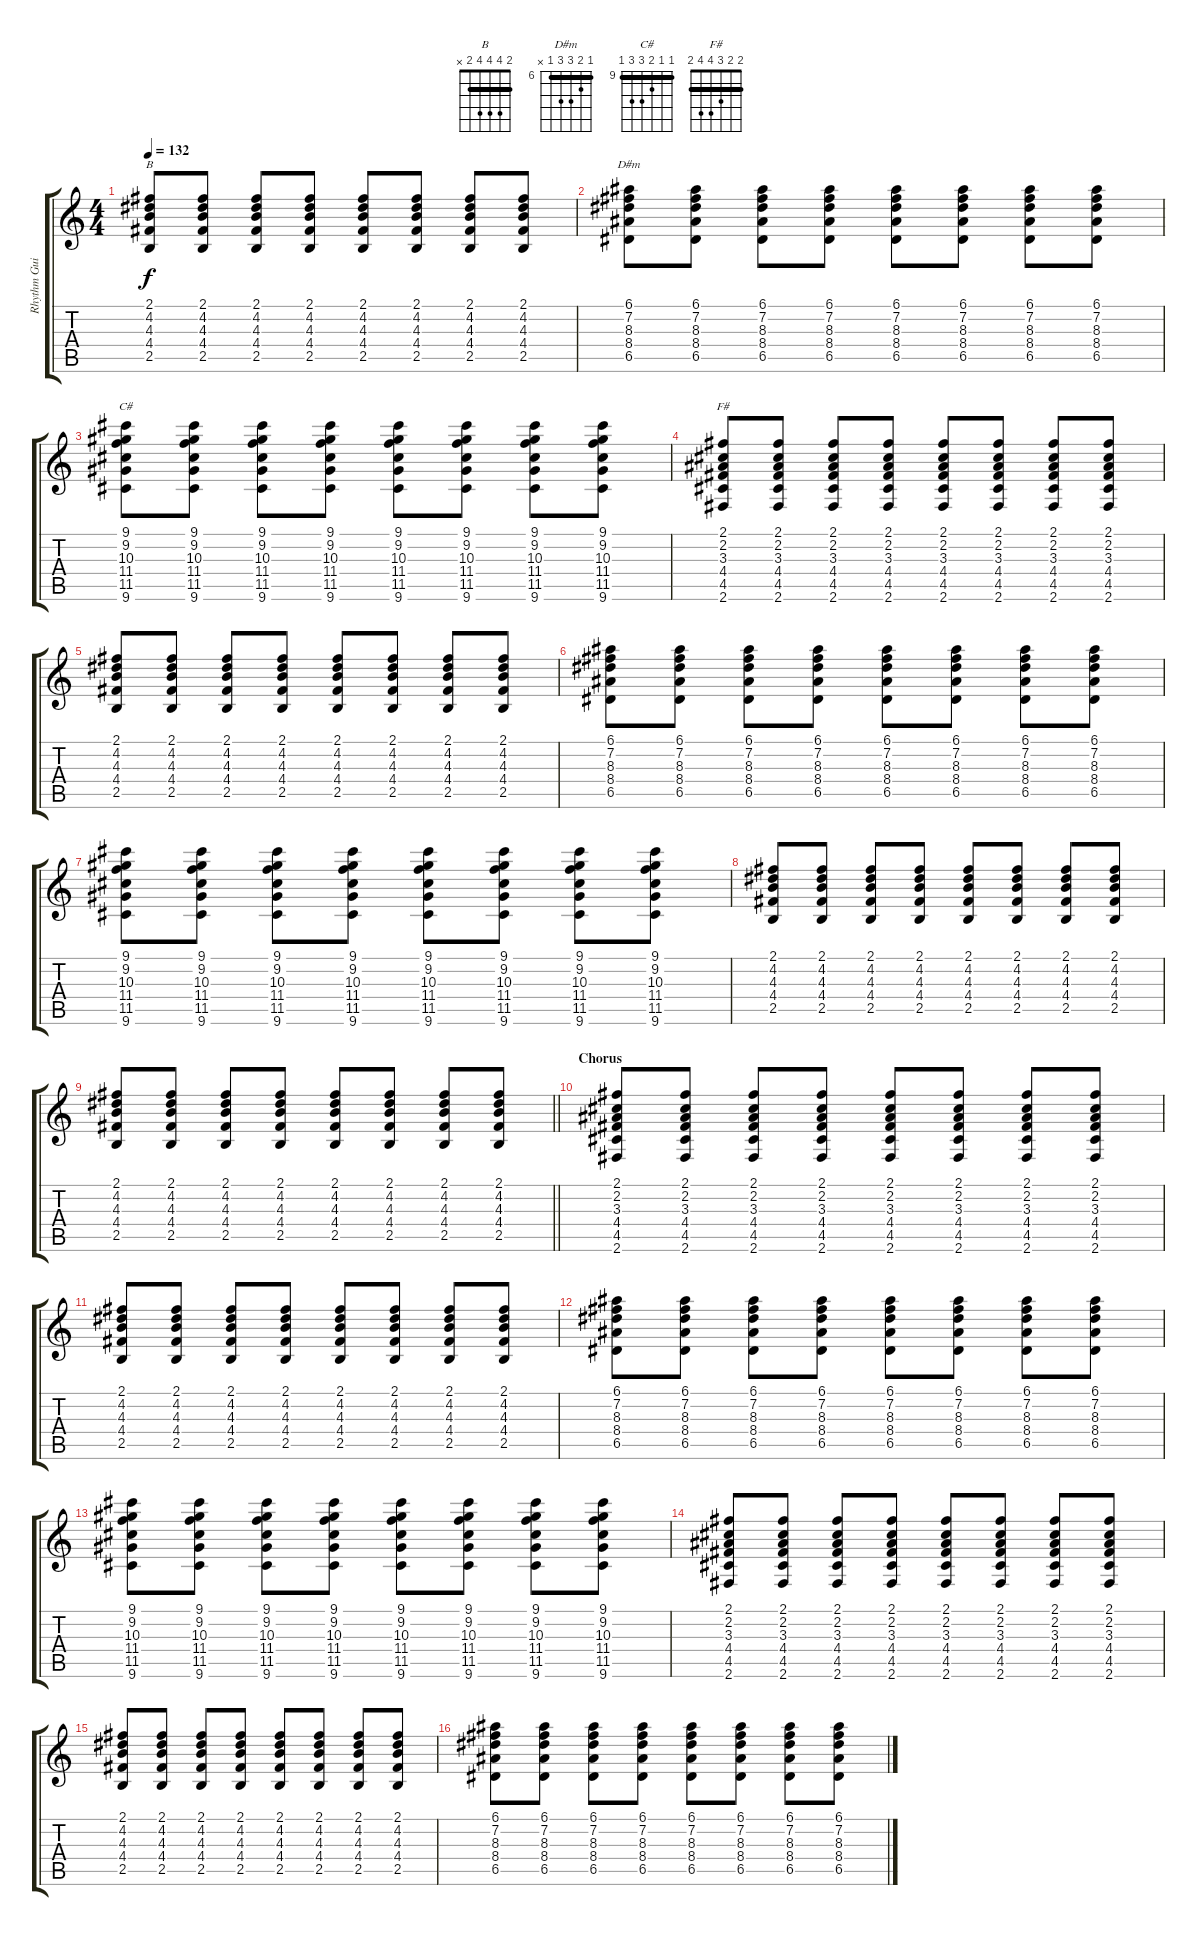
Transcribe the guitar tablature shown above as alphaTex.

\track ("Rhythm Guitar" "Rhythm Gui") {instrument acousticguitarsteel}
\staff {score tabs}
\tuning (E4 B3 G3 D3 A2 E2) {hide}
\chord ("B" 2 4 4 4 2 x) {barre 2}
\chord ("D#m" 6 7 8 8 6 x) {firstfret 6 barre 6}
\chord ("C#" 9 9 10 11 11 9) {firstfret 9 barre 9}
\chord ("F#" 2 2 3 4 4 2) {barre 2}
\ts (4 4)
\tempo 132
\clef g2
\ks c
(2.1 4.2 4.3 4.4 2.5).8{ch "B" dy f} (2.1 4.2 4.3 4.4 2.5).8 (2.1 4.2 4.3 4.4 2.5).8 (2.1 4.2 4.3 4.4 2.5).8 (2.1 4.2 4.3 4.4 2.5).8 (2.1 4.2 4.3 4.4 2.5).8 (2.1 4.2 4.3 4.4 2.5).8 (2.1 4.2 4.3 4.4 2.5).8 |
(6.1 7.2 8.3 8.4 6.5).8{ch "D#m"} (6.1 7.2 8.3 8.4 6.5).8 (6.1 7.2 8.3 8.4 6.5).8 (6.1 7.2 8.3 8.4 6.5).8 (6.1 7.2 8.3 8.4 6.5).8 (6.1 7.2 8.3 8.4 6.5).8 (6.1 7.2 8.3 8.4 6.5).8 (6.1 7.2 8.3 8.4 6.5).8 |
(9.1 9.2 10.3 11.4 11.5 9.6).8{ch "C#"} (9.1 9.2 10.3 11.4 11.5 9.6).8 (9.1 9.2 10.3 11.4 11.5 9.6).8 (9.1 9.2 10.3 11.4 11.5 9.6).8 (9.1 9.2 10.3 11.4 11.5 9.6).8 (9.1 9.2 10.3 11.4 11.5 9.6).8 (9.1 9.2 10.3 11.4 11.5 9.6).8 (9.1 9.2 10.3 11.4 11.5 9.6).8 |
(2.1 2.2 3.3 4.4 4.5 2.6).8{ch "F#"} (2.1 2.2 3.3 4.4 4.5 2.6).8 (2.1 2.2 3.3 4.4 4.5 2.6).8 (2.1 2.2 3.3 4.4 4.5 2.6).8 (2.1 2.2 3.3 4.4 4.5 2.6).8 (2.1 2.2 3.3 4.4 4.5 2.6).8 (2.1 2.2 3.3 4.4 4.5 2.6).8 (2.1 2.2 3.3 4.4 4.5 2.6).8 |
(2.1 4.2 4.3 4.4 2.5).8 (2.1 4.2 4.3 4.4 2.5).8 (2.1 4.2 4.3 4.4 2.5).8 (2.1 4.2 4.3 4.4 2.5).8 (2.1 4.2 4.3 4.4 2.5).8 (2.1 4.2 4.3 4.4 2.5).8 (2.1 4.2 4.3 4.4 2.5).8 (2.1 4.2 4.3 4.4 2.5).8 |
(6.1 7.2 8.3 8.4 6.5).8 (6.1 7.2 8.3 8.4 6.5).8 (6.1 7.2 8.3 8.4 6.5).8 (6.1 7.2 8.3 8.4 6.5).8 (6.1 7.2 8.3 8.4 6.5).8 (6.1 7.2 8.3 8.4 6.5).8 (6.1 7.2 8.3 8.4 6.5).8 (6.1 7.2 8.3 8.4 6.5).8 |
(9.1 9.2 10.3 11.4 11.5 9.6).8 (9.1 9.2 10.3 11.4 11.5 9.6).8 (9.1 9.2 10.3 11.4 11.5 9.6).8 (9.1 9.2 10.3 11.4 11.5 9.6).8 (9.1 9.2 10.3 11.4 11.5 9.6).8 (9.1 9.2 10.3 11.4 11.5 9.6).8 (9.1 9.2 10.3 11.4 11.5 9.6).8 (9.1 9.2 10.3 11.4 11.5 9.6).8 |
(2.1 4.2 4.3 4.4 2.5).8 (2.1 4.2 4.3 4.4 2.5).8 (2.1 4.2 4.3 4.4 2.5).8 (2.1 4.2 4.3 4.4 2.5).8 (2.1 4.2 4.3 4.4 2.5).8 (2.1 4.2 4.3 4.4 2.5).8 (2.1 4.2 4.3 4.4 2.5).8 (2.1 4.2 4.3 4.4 2.5).8 |
\barLineRight lightlight
(2.1 4.2 4.3 4.4 2.5).8 (2.1 4.2 4.3 4.4 2.5).8 (2.1 4.2 4.3 4.4 2.5).8 (2.1 4.2 4.3 4.4 2.5).8 (2.1 4.2 4.3 4.4 2.5).8 (2.1 4.2 4.3 4.4 2.5).8 (2.1 4.2 4.3 4.4 2.5).8 (2.1 4.2 4.3 4.4 2.5).8 |
\section ("" "Chorus")
(2.1 2.2 3.3 4.4 4.5 2.6).8 (2.1 2.2 3.3 4.4 4.5 2.6).8 (2.1 2.2 3.3 4.4 4.5 2.6).8 (2.1 2.2 3.3 4.4 4.5 2.6).8 (2.1 2.2 3.3 4.4 4.5 2.6).8 (2.1 2.2 3.3 4.4 4.5 2.6).8 (2.1 2.2 3.3 4.4 4.5 2.6).8 (2.1 2.2 3.3 4.4 4.5 2.6).8 |
(2.1 4.2 4.3 4.4 2.5).8 (2.1 4.2 4.3 4.4 2.5).8 (2.1 4.2 4.3 4.4 2.5).8 (2.1 4.2 4.3 4.4 2.5).8 (2.1 4.2 4.3 4.4 2.5).8 (2.1 4.2 4.3 4.4 2.5).8 (2.1 4.2 4.3 4.4 2.5).8 (2.1 4.2 4.3 4.4 2.5).8 |
(6.1 7.2 8.3 8.4 6.5).8 (6.1 7.2 8.3 8.4 6.5).8 (6.1 7.2 8.3 8.4 6.5).8 (6.1 7.2 8.3 8.4 6.5).8 (6.1 7.2 8.3 8.4 6.5).8 (6.1 7.2 8.3 8.4 6.5).8 (6.1 7.2 8.3 8.4 6.5).8 (6.1 7.2 8.3 8.4 6.5).8 |
(9.1 9.2 10.3 11.4 11.5 9.6).8 (9.1 9.2 10.3 11.4 11.5 9.6).8 (9.1 9.2 10.3 11.4 11.5 9.6).8 (9.1 9.2 10.3 11.4 11.5 9.6).8 (9.1 9.2 10.3 11.4 11.5 9.6).8 (9.1 9.2 10.3 11.4 11.5 9.6).8 (9.1 9.2 10.3 11.4 11.5 9.6).8 (9.1 9.2 10.3 11.4 11.5 9.6).8 |
(2.1 2.2 3.3 4.4 4.5 2.6).8 (2.1 2.2 3.3 4.4 4.5 2.6).8 (2.1 2.2 3.3 4.4 4.5 2.6).8 (2.1 2.2 3.3 4.4 4.5 2.6).8 (2.1 2.2 3.3 4.4 4.5 2.6).8 (2.1 2.2 3.3 4.4 4.5 2.6).8 (2.1 2.2 3.3 4.4 4.5 2.6).8 (2.1 2.2 3.3 4.4 4.5 2.6).8 |
(2.1 4.2 4.3 4.4 2.5).8 (2.1 4.2 4.3 4.4 2.5).8 (2.1 4.2 4.3 4.4 2.5).8 (2.1 4.2 4.3 4.4 2.5).8 (2.1 4.2 4.3 4.4 2.5).8 (2.1 4.2 4.3 4.4 2.5).8 (2.1 4.2 4.3 4.4 2.5).8 (2.1 4.2 4.3 4.4 2.5).8 |
(6.1 7.2 8.3 8.4 6.5).8 (6.1 7.2 8.3 8.4 6.5).8 (6.1 7.2 8.3 8.4 6.5).8 (6.1 7.2 8.3 8.4 6.5).8 (6.1 7.2 8.3 8.4 6.5).8 (6.1 7.2 8.3 8.4 6.5).8 (6.1 7.2 8.3 8.4 6.5).8 (6.1 7.2 8.3 8.4 6.5).8
